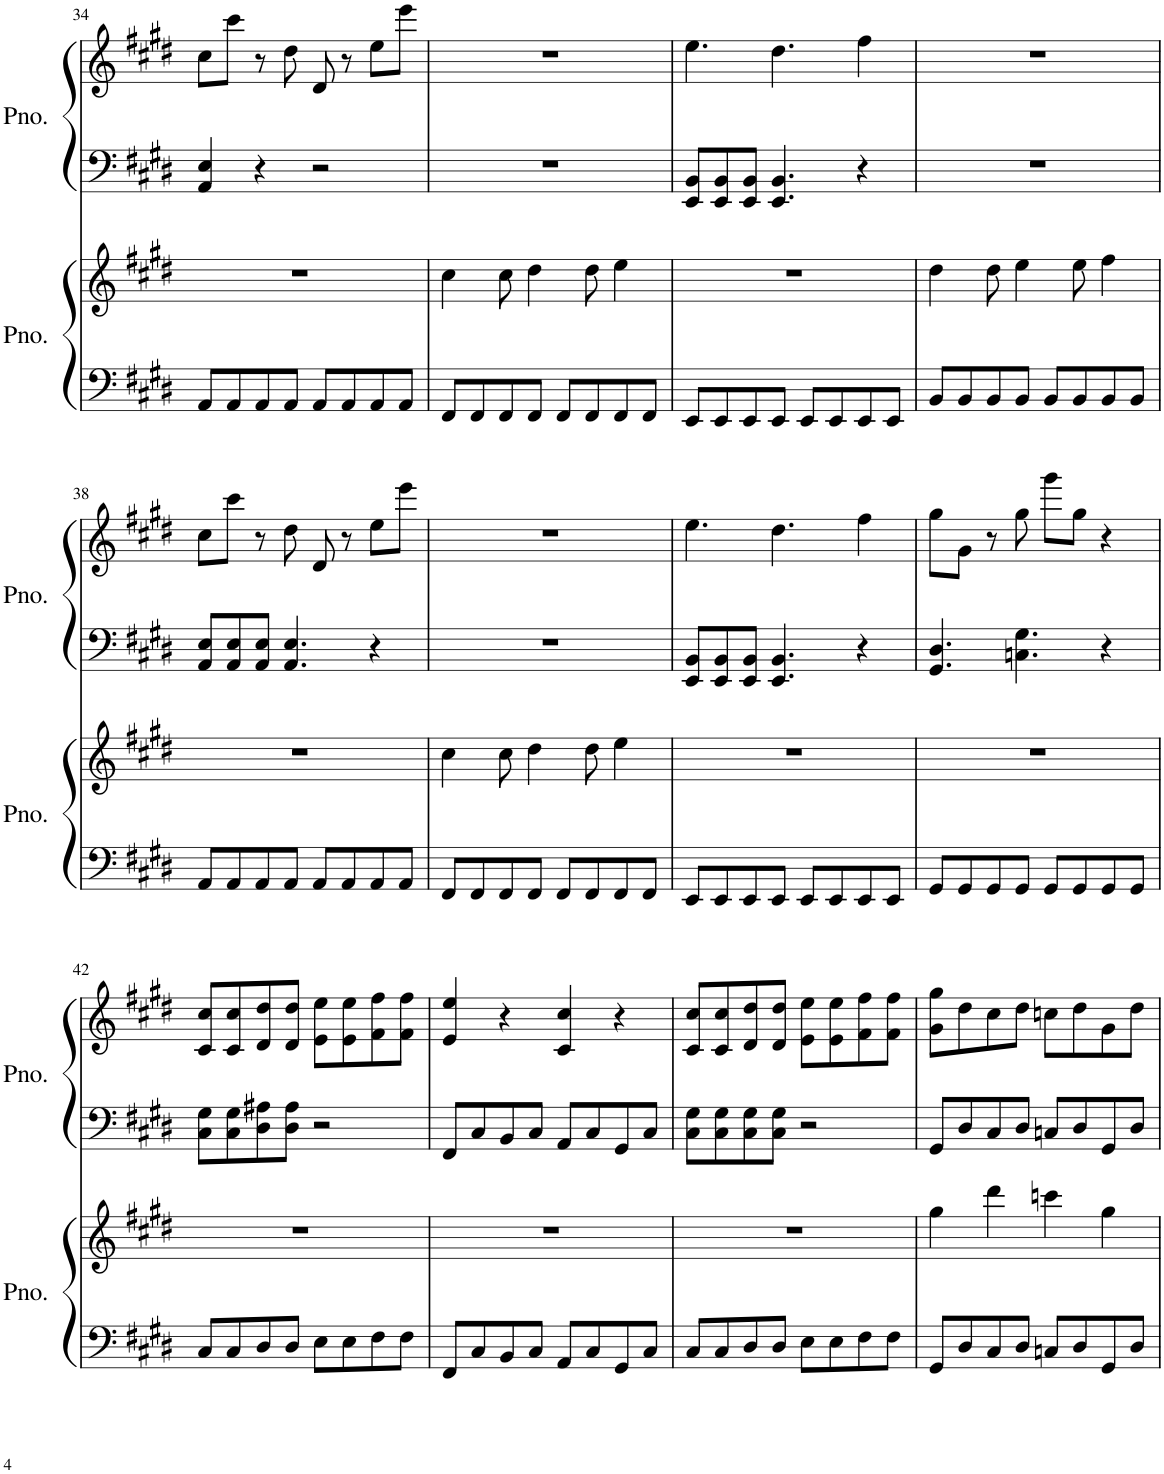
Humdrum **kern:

**kern	**kern	**kern	**kern
*part2	*part2	*part1	*part1
*staff4	*staff3	*staff2	*staff1
*I"Piano	*	*I"Piano	*
*I'Pno.	*	*I'Pno.	*
!!LO:PB:g=z
*clefF4	*clefG2	*clefF4	*clefG2
*k[f#c#g#d#]	*k[f#c#g#d#]	*k[f#c#g#d#]	*k[f#c#g#d#]
*M4/4	*M4/4	*M4/4	*M4/4
=34	=34	=34	=34
8AA/L	1r	4AA/ 4E/	8cc#\L
8AA/	.	.	8ccc#\J
8AA/	.	4r	8r
8AA/J	.	.	8dd#\
8AA/L	.	2r	8d#/
8AA/	.	.	8r
8AA/	.	.	8ee\L
8AA/J	.	.	8eee\J
=35	=35	=35	=35
8FF#/L	4cc#\	1r	1r
8FF#/	.	.	.
8FF#/	8cc#\	.	.
8FF#/J	4dd#\	.	.
8FF#/L	.	.	.
8FF#/	8dd#\	.	.
8FF#/	4ee\	.	.
8FF#/J	.	.	.
=36	=36	=36	=36
8EE/L	1r	8EE/ 8BB/L	4.ee\
8EE/	.	8EE/ 8BB/	.
8EE/	.	8EE/ 8BB/J	.
8EE/J	.	4.EE/ 4.BB/	4.dd#\
8EE/L	.	.	.
8EE/	.	.	.
8EE/	.	4r	4ff#\
8EE/J	.	.	.
=37	=37	=37	=37
8BB/L	4dd#\	1r	1r
8BB/	.	.	.
8BB/	8dd#\	.	.
8BB/J	4ee\	.	.
8BB/L	.	.	.
8BB/	8ee\	.	.
8BB/	4ff#\	.	.
8BB/J	.	.	.
!!LO:LB:g=z
=38	=38	=38	=38
8AA/L	1r	8AA/ 8E/L	8cc#\L
8AA/	.	8AA/ 8E/	8ccc#\J
8AA/	.	8AA/ 8E/J	8r
8AA/J	.	4.AA/ 4.E/	8dd#\
8AA/L	.	.	8d#/
8AA/	.	.	8r
8AA/	.	4r	8ee\L
8AA/J	.	.	8eee\J
=39	=39	=39	=39
8FF#/L	4cc#\	1r	1r
8FF#/	.	.	.
8FF#/	8cc#\	.	.
8FF#/J	4dd#\	.	.
8FF#/L	.	.	.
8FF#/	8dd#\	.	.
8FF#/	4ee\	.	.
8FF#/J	.	.	.
=40	=40	=40	=40
8EE/L	1r	8EE/ 8BB/L	4.ee\
8EE/	.	8EE/ 8BB/	.
8EE/	.	8EE/ 8BB/J	.
8EE/J	.	4.EE/ 4.BB/	4.dd#\
8EE/L	.	.	.
8EE/	.	.	.
8EE/	.	4r	4ff#\
8EE/J	.	.	.
=41	=41	=41	=41
8GG#/L	1r	4.GG#/ 4.D#/	8gg#\L
8GG#/	.	.	8g#\J
8GG#/	.	.	8r
8GG#/J	.	4.Cn\ 4.G#\	8gg#\
8GG#/L	.	.	8ggg#\L
8GG#/	.	.	8gg#\J
8GG#/	.	4r	4r
8GG#/J	.	.	.
!!LO:LB:g=z
=42	=42	=42	=42
8C#/L	1r	8C#\ 8G#\L	8c#/ 8cc#/L
8C#/	.	8C#\ 8G#\	8c#/ 8cc#/
8D#/	.	8D#\ 8A#X\	8d#/ 8dd#/
8D#/J	.	8D#\ 8A#\J	8d#/ 8dd#/J
8E\L	.	2r	8e\ 8ee\L
8E\	.	.	8e\ 8ee\
8F#\	.	.	8f#\ 8ff#\
8F#\J	.	.	8f#\ 8ff#\J
=43	=43	=43	=43
8FF#/L	1r	8FF#/L	4e/ 4ee/
8C#/	.	8C#/	.
8BB/	.	8BB/	4r
8C#/J	.	8C#/J	.
8AA/L	.	8AA/L	4c#/ 4cc#/
8C#/	.	8C#/	.
8GG#/	.	8GG#/	4r
8C#/J	.	8C#/J	.
=44	=44	=44	=44
8C#/L	1r	8C#\ 8G#\L	8c#/ 8cc#/L
8C#/	.	8C#\ 8G#\	8c#/ 8cc#/
8D#/	.	8C#\ 8G#\	8d#/ 8dd#/
8D#/J	.	8C#\ 8G#\J	8d#/ 8dd#/J
8E\L	.	2r	8e\ 8ee\L
8E\	.	.	8e\ 8ee\
8F#\	.	.	8f#\ 8ff#\
8F#\J	.	.	8f#\ 8ff#\J
=45	=45	=45	=45
8GG#/L	4gg#\	8GG#/L	8g#\ 8gg#\L
8D#/	.	8D#/	8dd#\
8C#/	4ddd#\	8C#/	8cc#\
8D#/J	.	8D#/J	8dd#\J
8Cn/L	4cccn\	8Cn/L	8ccn\L
8D#/	.	8D#/	8dd#\
8GG#/	4gg#\	8GG#/	8g#\
8D#/J	.	8D#/J	8dd#\J
=	=	=	=
*-	*-	*-	*-
